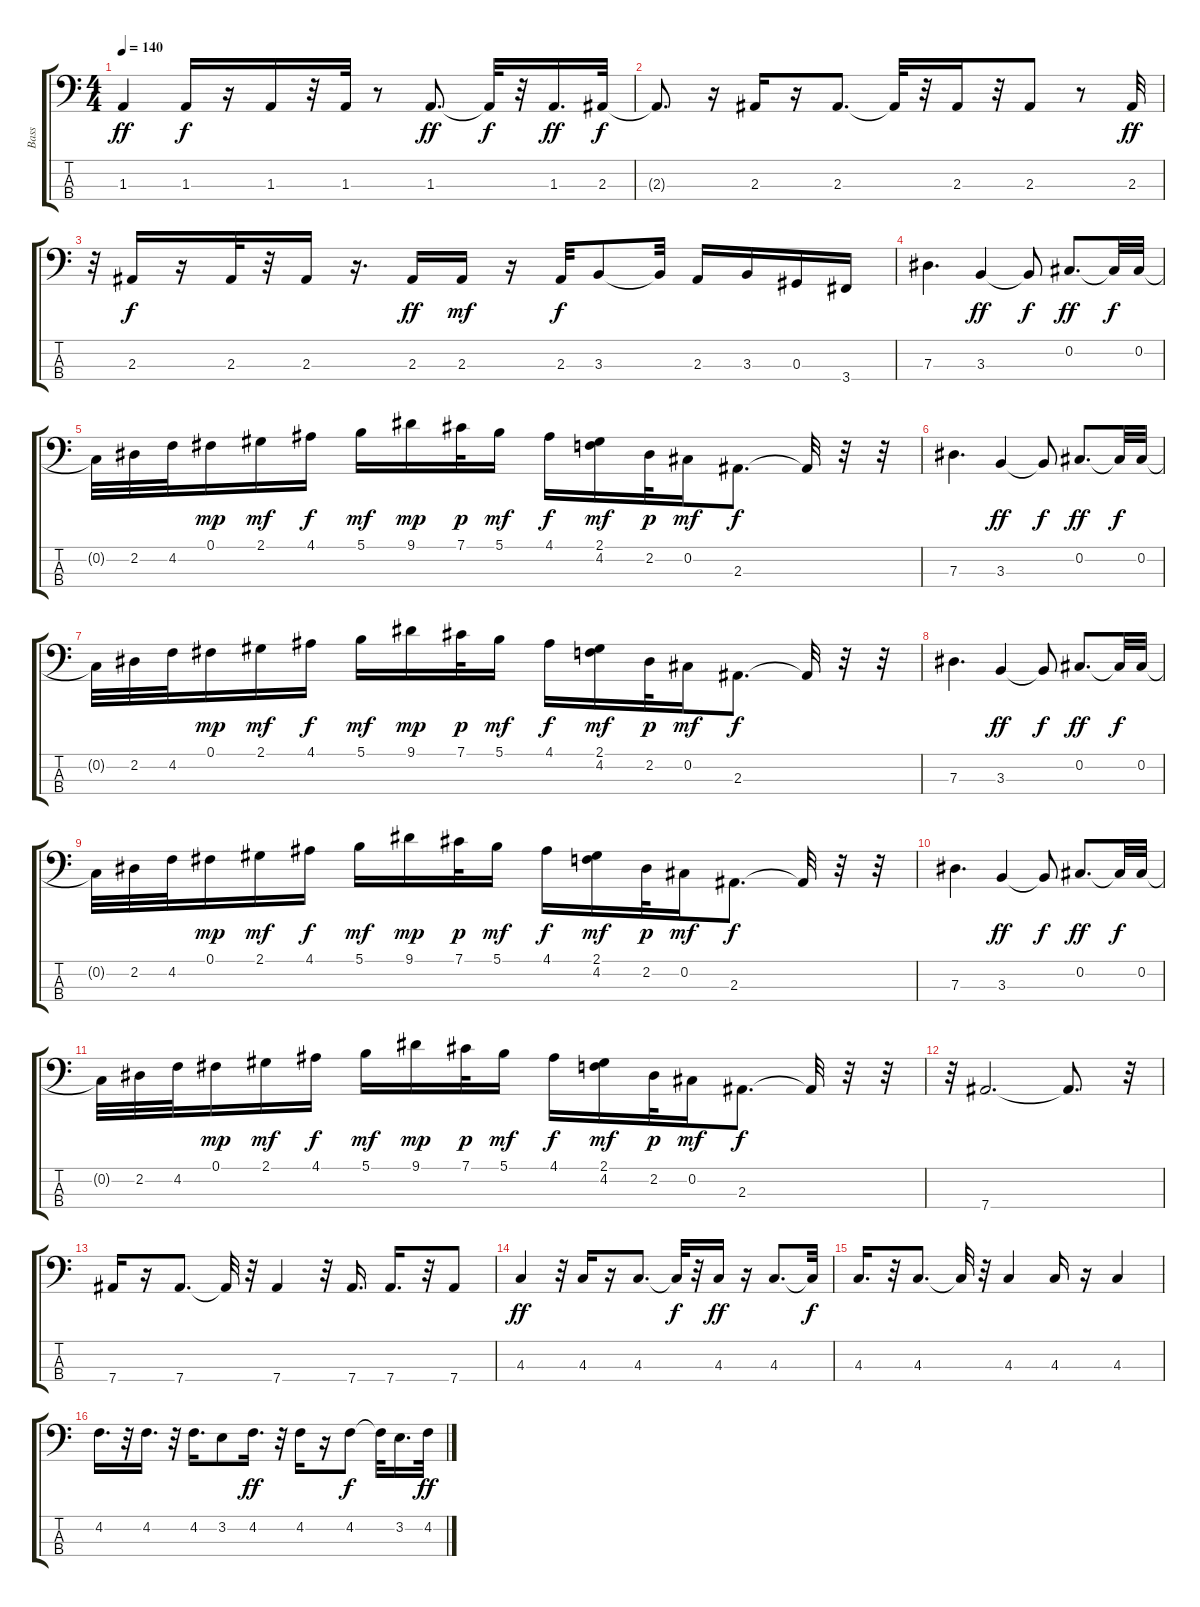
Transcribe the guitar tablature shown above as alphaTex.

\track ("Bass" "Bass") {instrument electricbassfinger}
\staff {score tabs}
\tuning (Gb2 Db2 Ab1 Eb1) {hide}
\ts (4 4)
\tempo 140
\clef f4
\ks c
1.3.4{dy ff} 1.3.16{dy f} r.16 1.3.16 r.32 1.3.32 r.8 1.3.8{d dy ff} 1.3{t}.32{dy f} r.32 1.3.16{d dy ff} 2.3.32{dy f} |
2.3{t}.8{d} r.16 2.3.16 r.16 2.3.8{d} 2.3{t}.32 r.32 2.3.16 r.32 2.3.8 r.8 2.3.32{dy ff} |
r.32 2.3.16{dy f} r.16 2.3.32 r.32 2.3.16 r.16{d} 2.3.16{dy ff} 2.3.16{dy mf} r.16 2.3.32{dy f} 3.3.8 3.3{t}.32 2.3.16 3.3.16 0.3.16 3.4.16 |
7.3.4{d} 3.3.4{dy ff} 3.3{t}.8{dy f} 0.2.8{d dy ff} 0.2{t}.32{dy f} 0.2.32 |
0.2{t}.32 2.2.32 4.2.32 0.1.16{dy mp} 2.1.16{dy mf} 4.1.16{dy f} 5.1.16{dy mf} 9.1.16{dy mp} 7.1.32{dy p} 5.1.16{dy mf} 4.1.16{dy f} (2.1 4.2).16{dy mf} 2.2.32{dy p} 0.2.16{dy mf} 2.3.8{d dy f} 2.3{t}.32 r.32 r.32 |
7.3.4{d} 3.3.4{dy ff} 3.3{t}.8{dy f} 0.2.8{d dy ff} 0.2{t}.32{dy f} 0.2.32 |
0.2{t}.32 2.2.32 4.2.32 0.1.16{dy mp} 2.1.16{dy mf} 4.1.16{dy f} 5.1.16{dy mf} 9.1.16{dy mp} 7.1.32{dy p} 5.1.16{dy mf} 4.1.16{dy f} (2.1 4.2).16{dy mf} 2.2.32{dy p} 0.2.16{dy mf} 2.3.8{d dy f} 2.3{t}.32 r.32 r.32 |
7.3.4{d} 3.3.4{dy ff} 3.3{t}.8{dy f} 0.2.8{d dy ff} 0.2{t}.32{dy f} 0.2.32 |
0.2{t}.32 2.2.32 4.2.32 0.1.16{dy mp} 2.1.16{dy mf} 4.1.16{dy f} 5.1.16{dy mf} 9.1.16{dy mp} 7.1.32{dy p} 5.1.16{dy mf} 4.1.16{dy f} (2.1 4.2).16{dy mf} 2.2.32{dy p} 0.2.16{dy mf} 2.3.8{d dy f} 2.3{t}.32 r.32 r.32 |
7.3.4{d} 3.3.4{dy ff} 3.3{t}.8{dy f} 0.2.8{d dy ff} 0.2{t}.32{dy f} 0.2.32 |
0.2{t}.32 2.2.32 4.2.32 0.1.16{dy mp} 2.1.16{dy mf} 4.1.16{dy f} 5.1.16{dy mf} 9.1.16{dy mp} 7.1.32{dy p} 5.1.16{dy mf} 4.1.16{dy f} (2.1 4.2).16{dy mf} 2.2.32{dy p} 0.2.16{dy mf} 2.3.8{d dy f} 2.3{t}.32 r.32 r.32 |
r.32 7.4.2{d} 7.4{t}.8{d} r.32 |
7.4.16 r.16 7.4.8{d} 7.4{t}.32 r.32 7.4.4 r.32 7.4.16{d} 7.4.16{d} r.32 7.4.8 |
4.3.4{dy ff} r.32 4.3.16 r.16 4.3.8{d} 4.3{t}.32{dy f} r.32 4.3.16{dy ff} r.16 4.3.8{d} 4.3{t}.32{dy f} |
4.3.16{d} r.32 4.3.8{d} 4.3{t}.32 r.32 4.3.4 4.3.16 r.16 4.3.4 |
4.2.16{d} r.32 4.2.16{d} r.32 4.2.16{d} 3.2.8 4.2.16{d dy ff} r.32 4.2.16 r.16 4.2.8{dy f} 4.2{t}.32 3.2.16{d} 4.2.32{dy ff}
